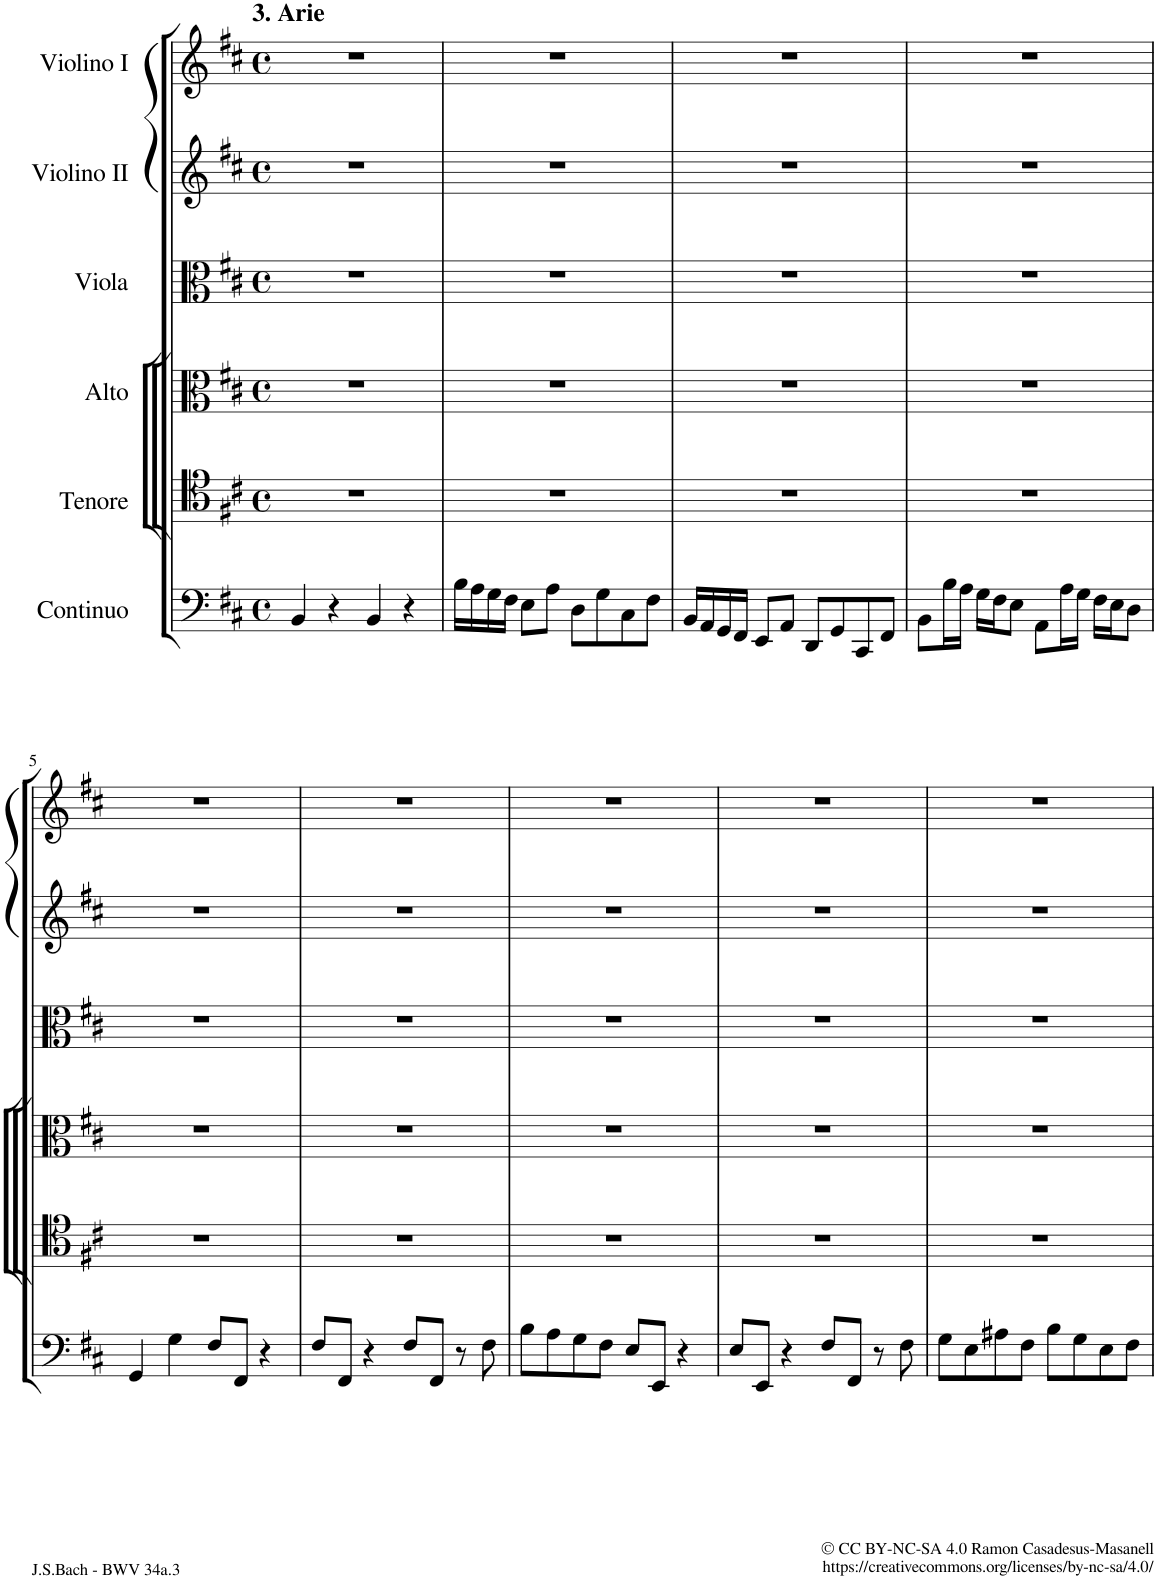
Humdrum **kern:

**kern	**kern	**kern	**kern	**kern	**kern
*part6	*part5	*part4	*part3	*part2	*part1
*staff6	*staff5	*staff4	*staff3	*staff2	*staff1
*I"Continuo	*I"Tenore	*I"Alto	*I"Viola	*I"Violino II	*I"Violino I
*	*	*	*I'Vla	*I'Vln	*I'Vln
*clefF4	*clefC4	*clefC3	*clefC3	*clefG2	*clefG2
*k[f#c#]	*k[f#c#]	*k[f#c#]	*k[f#c#]	*k[f#c#]	*k[f#c#]
*M4/4	*M4/4	*M4/4	*M4/4	*M4/4	*M4/4
*met(c)	*met(c)	*met(c)	*met(c)	*met(c)	*met(c)
=1	=1	=1	=1	=1	=1
!	!	!	!	!	!LO:TX:a:B:t=3. Arie
4BB/	1r	1r	1r	1r	1r
4r	.	.	.	.	.
4BB/	.	.	.	.	.
4r	.	.	.	.	.
=2	=2	=2	=2	=2	=2
16B\LL	1r	1r	1r	1r	1r
16A\	.	.	.	.	.
16G\	.	.	.	.	.
16F#\JJ	.	.	.	.	.
8E\L	.	.	.	.	.
8A\J	.	.	.	.	.
8D\L	.	.	.	.	.
8G\	.	.	.	.	.
8C#\	.	.	.	.	.
8F#\J	.	.	.	.	.
=3	=3	=3	=3	=3	=3
16BB/LL	1r	1r	1r	1r	1r
16AA/	.	.	.	.	.
16GG/	.	.	.	.	.
16FF#/JJ	.	.	.	.	.
8EE/L	.	.	.	.	.
8AA/J	.	.	.	.	.
8DD/L	.	.	.	.	.
8GG/	.	.	.	.	.
8CC#/	.	.	.	.	.
8FF#/J	.	.	.	.	.
=4	=4	=4	=4	=4	=4
8BB\L	1r	1r	1r	1r	1r
16B\L	.	.	.	.	.
16A\JJ	.	.	.	.	.
16G\LL	.	.	.	.	.
16F#\J	.	.	.	.	.
8E\J	.	.	.	.	.
8AA\L	.	.	.	.	.
16A\L	.	.	.	.	.
16G\JJ	.	.	.	.	.
16F#\LL	.	.	.	.	.
16E\J	.	.	.	.	.
8D\J	.	.	.	.	.
!!LO:LB:g=z
=5	=5	=5	=5	=5	=5
4GG/	1r	1r	1r	1r	1r
4G\	.	.	.	.	.
8F#/L	.	.	.	.	.
8FF#/J	.	.	.	.	.
4r	.	.	.	.	.
=6	=6	=6	=6	=6	=6
8F#/L	1r	1r	1r	1r	1r
8FF#/J	.	.	.	.	.
4r	.	.	.	.	.
8F#/L	.	.	.	.	.
8FF#/J	.	.	.	.	.
8r	.	.	.	.	.
8F#\	.	.	.	.	.
=7	=7	=7	=7	=7	=7
8B\L	1r	1r	1r	1r	1r
8A\	.	.	.	.	.
8G\	.	.	.	.	.
8F#\J	.	.	.	.	.
8E/L	.	.	.	.	.
8EE/J	.	.	.	.	.
4r	.	.	.	.	.
=8	=8	=8	=8	=8	=8
8E/L	1r	1r	1r	1r	1r
8EE/J	.	.	.	.	.
4r	.	.	.	.	.
8F#/L	.	.	.	.	.
8FF#/J	.	.	.	.	.
8r	.	.	.	.	.
8F#\	.	.	.	.	.
=9	=9	=9	=9	=9	=9
8G\L	1r	1r	1r	1r	1r
8E\	.	.	.	.	.
8A#X\	.	.	.	.	.
8F#\J	.	.	.	.	.
8B\L	.	.	.	.	.
8G\	.	.	.	.	.
8E\	.	.	.	.	.
8F#\J	.	.	.	.	.
=	=	=	=	=	=
*-	*-	*-	*-	*-	*-
